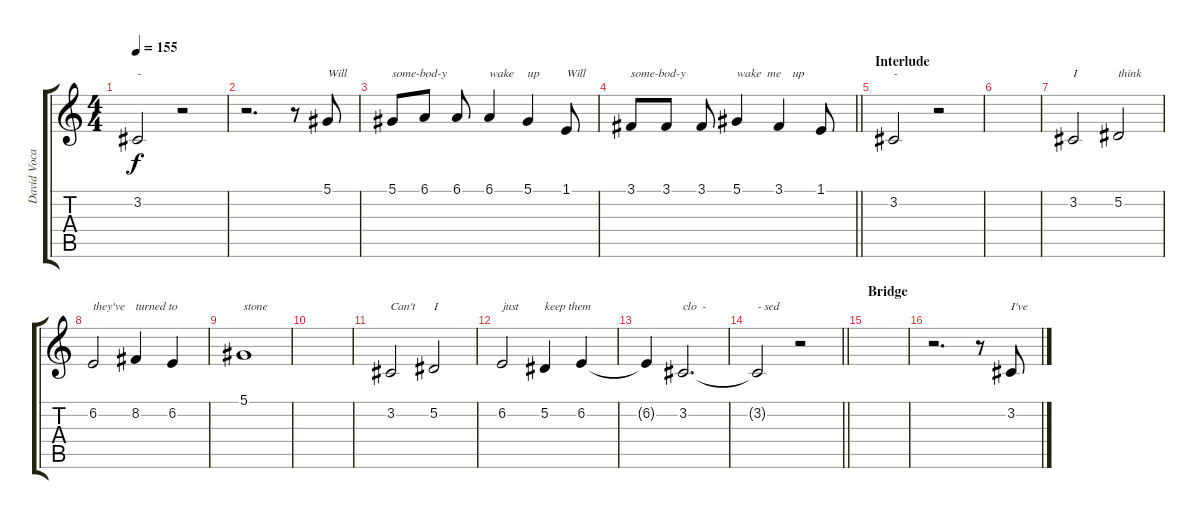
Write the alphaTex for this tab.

\track ("David Vocals" "David Voca") {instrument synthvoice}
\staff {score tabs}
\tuning (Eb4 Bb3 Gb3 Db3 Ab2 Eb2) {hide}
\ts (4 4)
\tempo 155
\clef g2
\ks c
3.2.2{txt "-" dy f} r.2 |
r.2{d} r.8 5.1.8{txt "Will"} |
5.1.8{txt "some-bod-y"} 6.1.8 6.1.8 6.1.4{txt "wake"} 5.1.4{txt "up"} 1.1.8{txt "Will"} |
\barLineRight lightlight
3.1.8{txt "some-bod-y"} 3.1.8 3.1.8 5.1.4{txt "wake  me    up"} 3.1.4 1.1.8 |
\section ("" "Interlude")
3.2.2{txt "-"} r.2 |
|
3.2.2{txt "I"} 5.2.2{txt "think"} |
6.2.2{txt "they've"} 8.2.4{txt "turned to"} 6.2.4 |
5.1.1{txt "stone"} |
|
3.2.2{txt "Can't"} 5.2.2{txt "I"} |
6.2.2{txt "just"} 5.2.4{txt "keep them"} 6.2.4 |
6.2{t}.4 3.2.2{d txt "clo  -"} |
\barLineRight lightlight
3.2{t}.2{txt "- sed"} r.2 |
\section ("" "Bridge")
|
r.2{d} r.8 3.2.8{txt "I've"}
